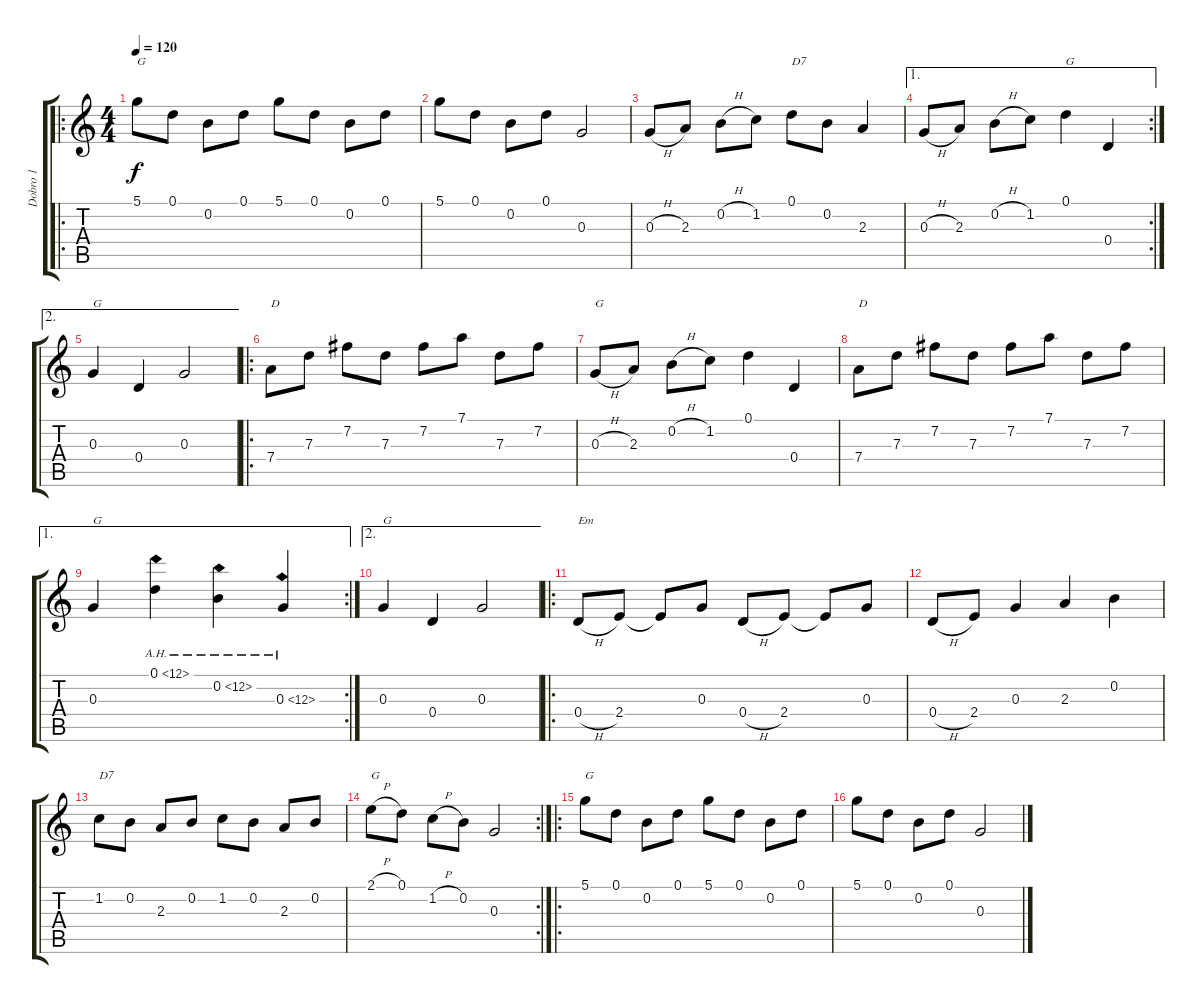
\track ("Dobro 1" "Dobro 1") {instrument acousticguitarsteel}
\staff {score tabs}
\tuning (D4 B3 G3 D3 B2 G2) {hide}
\ro
\ts (4 4)
\tempo 120
\clef g2
\ks c
5.1.8{txt "G" dy f instrument acousticguitarsteel} 0.1.8 0.2.8 0.1.8 5.1.8 0.1.8 0.2.8 0.1.8 |
5.1.8 0.1.8 0.2.8 0.1.8 0.3.2 |
0.3{h}.8 2.3.8 0.2{h}.8 1.2.8 0.1.8{txt "D7"} 0.2.8 2.3.4 |
\ae 1
\rc 2
0.3{h}.8 2.3.8 0.2{h}.8 1.2.8 0.1.4{txt "G"} 0.4.4 |
\ae 2
0.3.4{txt "G"} 0.4.4 0.3.2 |
\ro
7.4.8{txt "D"} 7.3.8 7.2.8 7.3.8 7.2.8 7.1.8 7.3.8 7.2.8 |
0.3{h}.8{txt "G"} 2.3.8 0.2{h}.8 1.2.8 0.1.4 0.4.4 |
7.4.8{txt "D"} 7.3.8 7.2.8 7.3.8 7.2.8 7.1.8 7.3.8 7.2.8 |
\ae 1
\rc 2
0.3.4{txt "G"} 0.1{ah 12}.4 0.2{ah 12}.4 0.3{ah 12}.4 |
\ae 2
0.3.4{txt "G"} 0.4.4 0.3.2 |
\ro
0.4{h}.8{txt "Em"} 2.4.8 2.4{t}.8 0.3.8 0.4{h}.8 2.4.8 2.4{t}.8 0.3.8 |
0.4{h}.8 2.4.8 0.3.4 2.3.4 0.2.4 |
1.2.8{txt "D7"} 0.2.8 2.3.8 0.2.8 1.2.8 0.2.8 2.3.8 0.2.8 |
\rc 2
2.1{h}.8{txt "G"} 0.1.8 1.2{h}.8 0.2.8 0.3.2 |
\ro
5.1.8{txt "G"} 0.1.8 0.2.8 0.1.8 5.1.8 0.1.8 0.2.8 0.1.8 |
5.1.8 0.1.8 0.2.8 0.1.8 0.3.2
